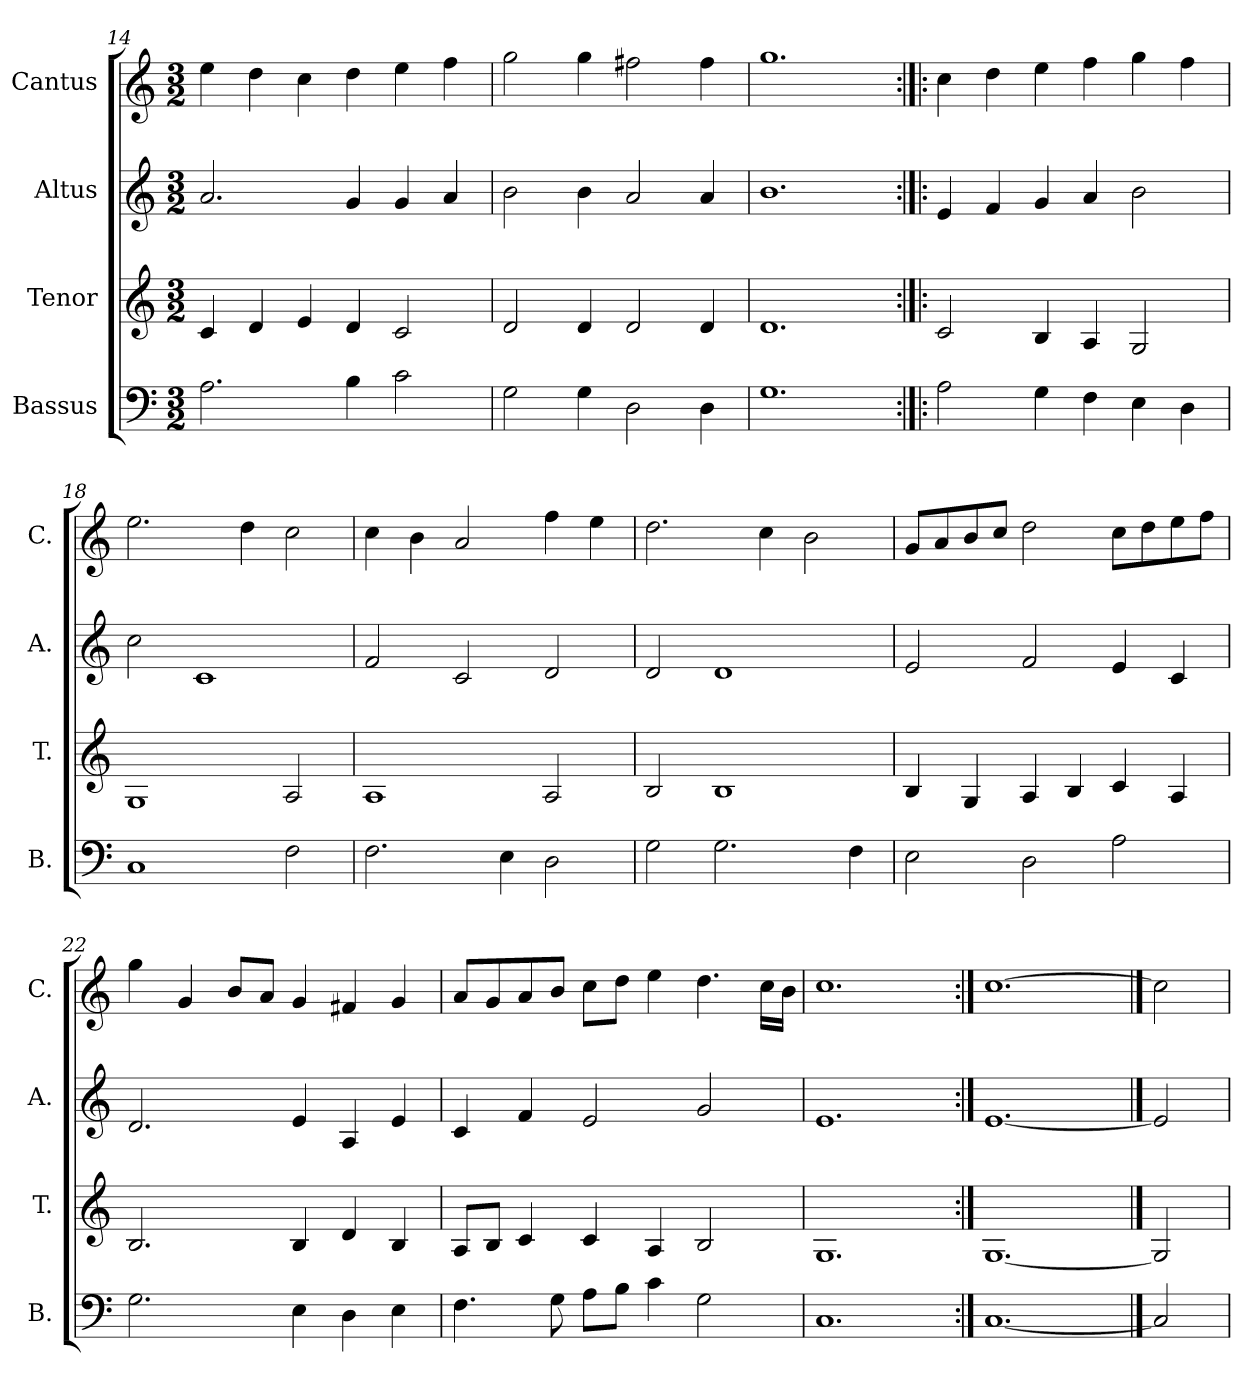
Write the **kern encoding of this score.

**kern	**kern	**kern	**kern
*part4	*part3	*part2	*part1
*staff4	*staff3	*staff2	*staff1
*I"Bassus	*I"Tenor	*I"Altus	*I"Cantus
*I'B.	*I'T.	*I'A.	*I'C.
*clefF4	*clefG2	*clefG2	*clefG2
*k[]	*k[]	*k[]	*k[]
*M3/2	*M3/2	*M3/2	*M3/2
=14	=14	=14	=14
2.A\	4c/	2.a/	4ee\
.	4d/	.	4dd\
.	4e/	.	4cc\
4B\	4d/	4g/	4dd\
2c\	2c/	4g/	4ee\
.	.	4a/	4ff\
=15	=15	=15	=15
2G\	2d/	2b\	2gg\
4G\	4d/	4b\	4gg\
2D\	2d/	2a/	2ff#X\
4D\	4d/	4a/	4ff#\
=16	=16	=16	=16
1.G	1.d	1.b	1.gg
=17:|!|:	=17:|!|:	=17:|!|:	=17:|!|:
2A\	2c/	4e/	4cc\
.	.	4f/	4dd\
4G\	4B/	4g/	4ee\
4F\	4A/	4a/	4ff\
4E\	2G/	2b\	4gg\
4D\	.	.	4ff\
!!LO:LB:g=z
=18	=18	=18	=18
1C	1G	2cc\	2.ee\
.	.	1c	.
.	.	.	4dd\
2F\	2A/	.	2cc\
=19	=19	=19	=19
2.F\	1A	2f/	4cc\
.	.	.	4b\
.	.	2c/	2a/
4E\	.	.	.
2D\	2A/	2d/	4ff\
.	.	.	4ee\
=20	=20	=20	=20
2G\	2B/	2d/	2.dd\
2.G\	1B	1d	.
.	.	.	4cc\
.	.	.	2b\
4F\	.	.	.
=21	=21	=21	=21
2E\	4B/	2e/	8g/L
.	.	.	8a/
.	4G/	.	8b/
.	.	.	8cc/J
2D\	4A/	2f/	2dd\
.	4B/	.	.
2A\	4c/	4e/	8cc\L
.	.	.	8dd\
.	4A/	4c/	8ee\
.	.	.	8ff\J
=22	=22	=22	=22
2.G\	2.B/	2.d/	4gg\
.	.	.	4g/
.	.	.	8b/L
.	.	.	8a/J
4E\	4B/	4e/	4g/
4D\	4d/	4A/	4f#X/
4E\	4B/	4e/	4g/
=23	=23	=23	=23
4.F\	8A/L	4c/	8a/L
.	8B/J	.	8g/
.	4c/	4f/	8a/
8G\	.	.	8b/J
8A\L	4c/	2e/	8cc\L
8B\J	.	.	8dd\J
4c\	4A/	.	4ee\
2G\	2B/	2g/	4.dd\
.	.	.	16cc\LL
.	.	.	16b\JJ
=24	=24	=24	=24
1.C	1.G	1.e	1.cc
=25:|!	=25:|!	=25:|!	=25:|!
[1.C	[1.G	[1.e	[1.cc
==26	==26	==26	==26
2C]	2G]	2e]	2cc]
=	=	=	=
*-	*-	*-	*-
